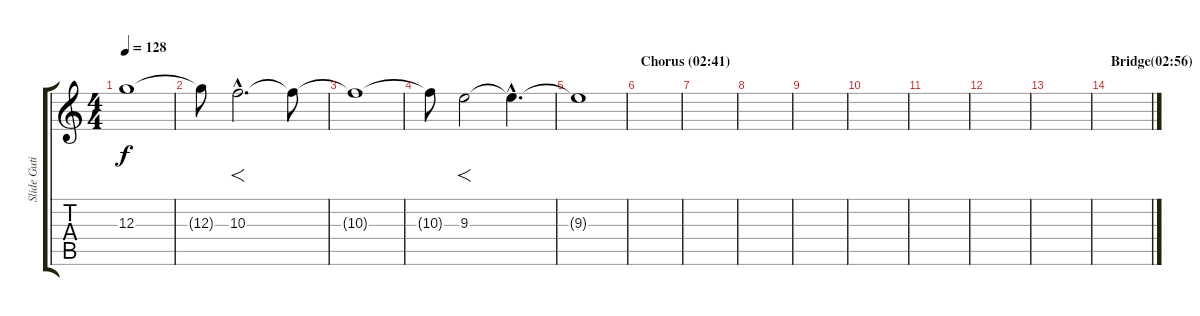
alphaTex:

\track ("Slide Gutiar (Justin Adams)" "Slide Guti") {instrument distortionguitar}
\staff {score tabs}
\tuning (E4 B3 G3 D3 A2 C2) {hide}
\ts (4 4)
\tempo 128
\clef g2
\ks c
12.3{t}.1{dy f volume 5} |
12.3{t}.8 10.3{hac}.2{f d volume 8} 10.3{t}.8{volume 4} |
10.3{t}.1 |
10.3{t}.8 9.3.2{f volume 7} 9.3{hac t}.4{d volume 3} |
9.3{t}.1 |
\section ("" "Chorus (02:41)")
|
|
|
|
|
|
|
|
\section ("" "Bridge(02:56)")
